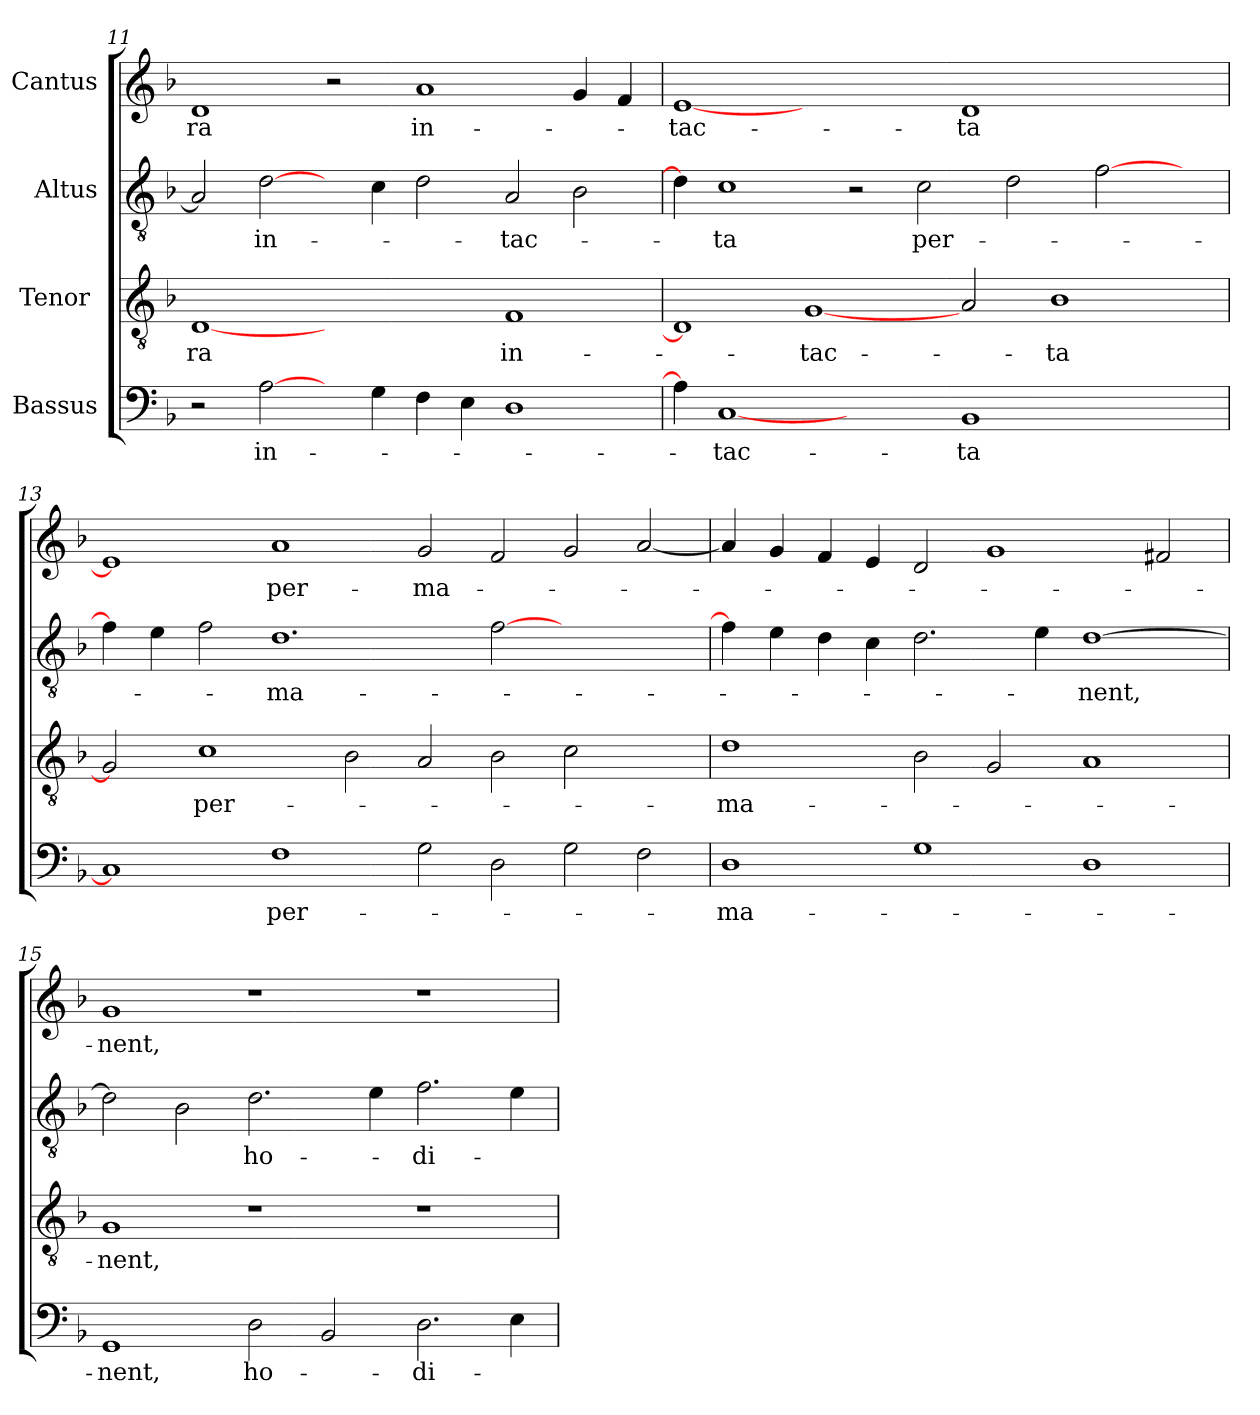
**kern	**text	**kern	**text	**kern	**text	**kern	**text
*part4	*part4	*part3	*part3	*part2	*part2	*part1	*part1
*staff4	*staff4	*staff3	*staff3	*staff2	*staff2	*staff1	*staff1
*I"Bassus	*	*I"Tenor 	*	*I"Altus	*	*I"Cantus	*
*clefF4	*	*clefGv2	*	*clefGv2	*	*clefG2	*
*k[b-]	*	*k[b-]	*	*k[b-]	*	*k[b-]	*
*F:	*	*F:	*	*F:	*	*F:	*
=11	=11	=11	=11	=11	=11	=11	=11
2r	.	[1D/	-ra	2A/]	.	1d/	-ra
!	!LO:LY:i	!	!	!	!	!	!
[2A\	in-	.	.	[2d\	in-	.	.
4ryy	.	1ryy	.	4ryy	.	2r	.
4G\	.	.	.	4c\	.	.	.
4F\	.	.	.	2d\	.	1a/	in-
4E\	.	.	.	.	.	.	.
1D\	.	1F/	in-	2A/	-tac-	.	.
.	.	.	.	2B-\	.	4g/	.
.	.	.	.	.	.	4f/	.
!!LO:PB:g=z
=12	=12	=12	=12	=12	=12	=12	=12
4A\]	.	1D/]	.	4d\]	.	[1e/	-tac-
!	!LO:LY:i	!	!	!	!	!	!
[1C/	-tac-	.	.	1c\	-ta	.	.
.	.	[1G/	-tac-	.	.	1ryy	.
2.ryy	.	.	.	2r	.	.	.
.	.	.	.	2c\	per-	.	.
!	!LO:LY:i	!	!	!	!	!	!
1BB-/	-ta	2A/	.	.	.	1d/	-ta
.	.	.	.	2d\	.	.	.
.	.	1B-\	-ta	.	.	.	.
.	.	.	.	[2f\	.	.	.
2ryy	.	.	.	.	.	2ryy	.
.	.	.	.	4ryy	.	.	.
=13	=13	=13	=13	=13	=13	=13	=13
1C/]	.	2G/]	.	4f\]	.	1e/]	.
.	.	.	.	4e\	.	.	.
.	.	1c\	per-	2f\	.	.	.
!	!LO:LY:i	!	!	!	!	!	!
1F\	per-	.	.	1.d\	-ma-	1a/	per-
.	.	2B-\	.	.	.	.	.
2G\	.	2A/	.	.	.	2g/	-ma-
2D\	.	2B-\	.	[2f\	.	2f/	.
2G\	.	2c\	.	1ryy	.	2g/	.
2F\	.	2ryy	.	.	.	[2a/	.
=14	=14	=14	=14	=14	=14	=14	=14
!	!LO:LY:i	!	!	!	!	!	!
1D\	-ma-	1d\	-ma-	4f\]	.	4a/]	.
.	.	.	.	4e\	.	4g/	.
.	.	.	.	4d\	.	4f/	.
.	.	.	.	4c\	.	4e/	.
1G\	.	2B-\	.	2.d\	.	2d/	.
.	.	2G/	.	.	.	1g/	.
.	.	.	.	4e\	.	.	.
1D\	.	1A/	.	[1d\	-nent,	.	.
.	.	.	.	.	.	2f#X/	.
=15	=15	=15	=15	=15	=15	=15	=15
!	!LO:LY:i	!	!	!	!	!	!
1GG/	-nent,	1G/	-nent,	2d\]	.	1g/	-nent,
.	.	.	.	2B-\	.	.	.
2D\	ho-	1r	.	2.d\	ho-	1r	.
2BB-/	.	.	.	.	.	.	.
.	.	.	.	4e\	.	.	.
2.D\	-di-	1r	.	2.f\	-di-	1r	.
4E\	.	.	.	4e\	.	.	.
=	=	=	=	=	=	=	=
*-	*-	*-	*-	*-	*-	*-	*-
